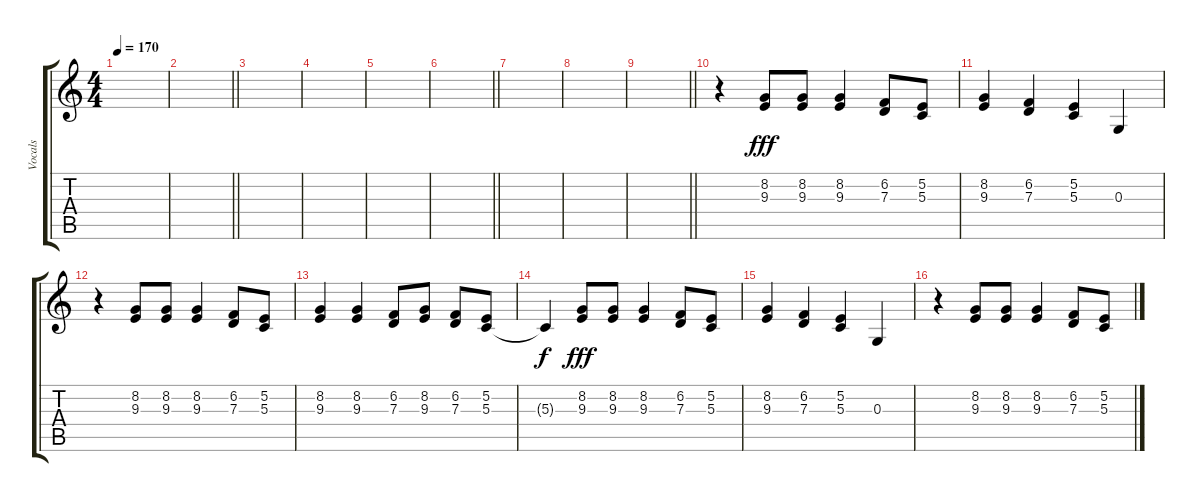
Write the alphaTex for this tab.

\track ("Vocals" "Vocals") {instrument tenorsax}
\staff {score tabs}
\tuning (E4 B3 G3 D3 A2 E2) {hide}
\ts (4 4)
\tempo 170
\clef g2
\ks c
|
\barLineRight lightlight
|
|
|
|
\barLineRight lightlight
|
|
|
\barLineRight lightlight
|
r.4 (8.2 9.3).8{dy fff} (8.2 9.3).8 (8.2 9.3).4 (6.2 7.3).8 (5.2 5.3).8 |
(8.2 9.3).4 (6.2 7.3).4 (5.2 5.3).4 0.3.4 |
r.4 (8.2 9.3).8 (8.2 9.3).8 (8.2 9.3).4 (6.2 7.3).8 (5.2 5.3).8 |
(8.2 9.3).4 (8.2 9.3).4 (6.2 7.3).8 (8.2 9.3).8 (6.2 7.3).8 (5.2 5.3).8 |
5.3{t}.4{dy f} (8.2 9.3).8{dy fff} (8.2 9.3).8 (8.2 9.3).4 (6.2 7.3).8 (5.2 5.3).8 |
(8.2 9.3).4 (6.2 7.3).4 (5.2 5.3).4 0.3.4 |
r.4 (8.2 9.3).8 (8.2 9.3).8 (8.2 9.3).4 (6.2 7.3).8 (5.2 5.3).8
